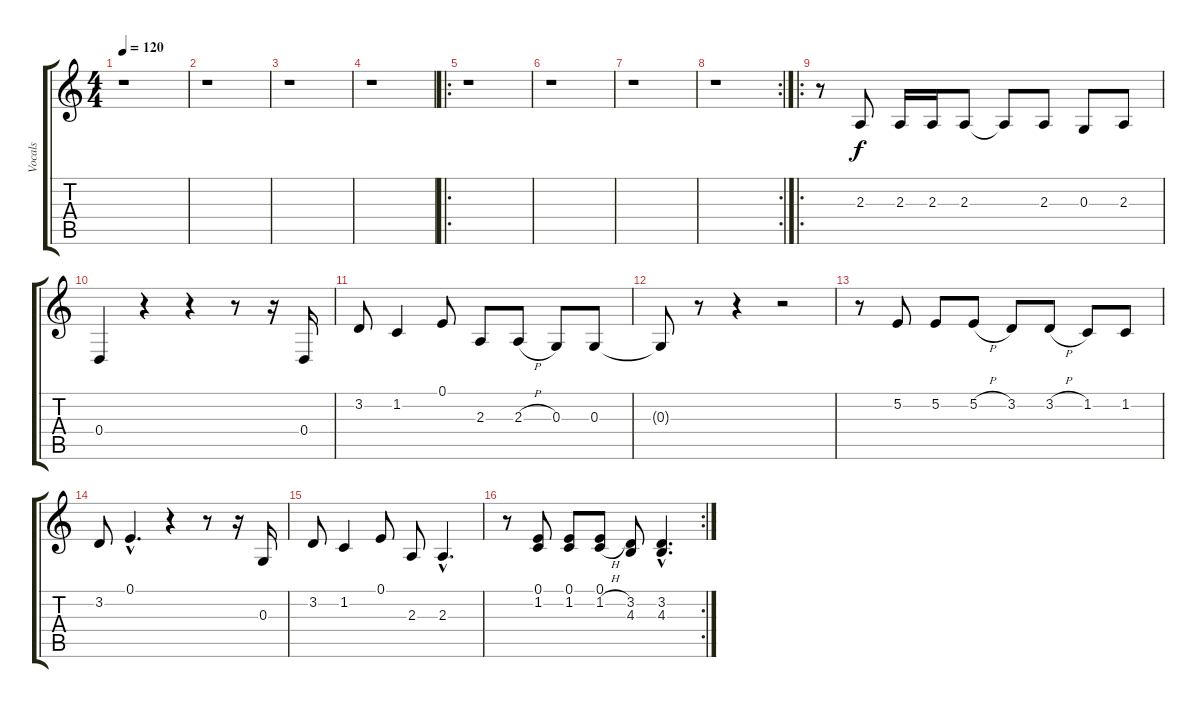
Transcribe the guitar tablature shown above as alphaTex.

\track ("Vocals" "Vocals") {instrument pad4choir}
\staff {score tabs}
\tuning (E4 B3 G3 D3 A2 E2) {hide}
\ts (4 4)
\tempo 120
\clef g2
\ks c
r.1{dy f instrument pad4choir} |
r.1 |
r.1 |
r.1 |
\ro
r.1 |
r.1 |
r.1 |
\rc 2
r.1 |
\ro
r.8 2.3.8 2.3.16 2.3.16 2.3.8 2.3{t}.8 2.3.8 0.3.8 2.3.8 |
0.4.4 r.4 r.4 r.8 r.16 0.4.16 |
3.2.8 1.2.4 0.1.8 2.3.8 2.3{h}.8 0.3.8 0.3.8 |
0.3{t}.8 r.8 r.4 r.2 |
r.8 5.2.8 5.2.8 5.2{h}.8 3.2.8 3.2{h}.8 1.2.8 1.2.8 |
3.2.8 0.1{hac}.4{d} r.4 r.8 r.16 0.3.16 |
3.2.8 1.2.4 0.1.8 2.3.8 2.3{hac}.4{d} |
\rc 2
r.8 (0.1 1.2).8 (0.1 1.2).8 (0.1 1.2{h}).8 (3.2 4.3).8 (3.2{hac} 4.3{hac}).4{d}
